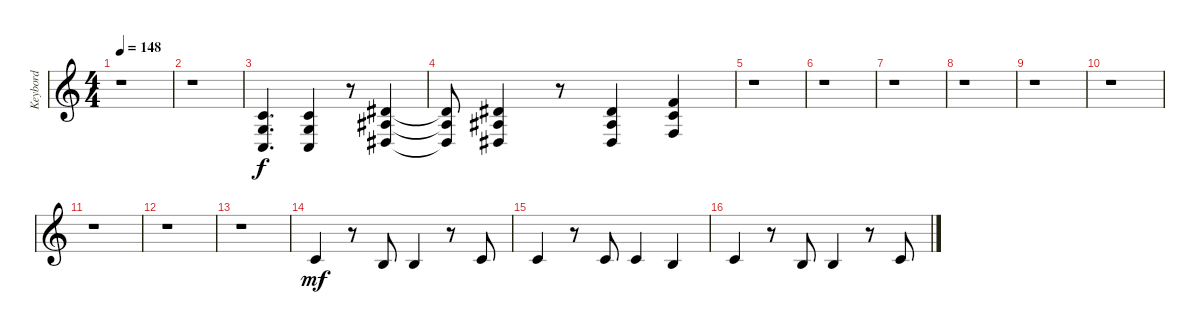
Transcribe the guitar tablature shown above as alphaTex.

\track ("Keybord" "Keybord") {instrument electricgrandpiano}
\staff {score}
\tuning (E4 B3 G3 D3 A2 E2) {hide}
\ts (4 4)
\tempo 148
\clef g2
\ks c
r.1{dy f} |
r.1 |
(5.3 5.4 3.5).4{d} (5.3 5.4 3.5).4 r.8 (8.3 8.4 6.5).4 |
(8.3{t} 8.4{t} 6.5{t}).8 (8.3 8.4 6.5).4 r.8 (8.3 8.4 6.5).4 (10.3 10.4 8.5).4 |
r.1 |
r.1 |
r.1 |
r.1 |
r.1 |
r.1 |
r.1 |
r.1 |
r.1 |
5.3.4{dy mf} r.8 4.3.8 4.3.4 r.8 5.3.8 |
5.3.4 r.8 5.3.8 5.3.4 4.3.4 |
5.3.4 r.8 4.3.8 4.3.4 r.8 5.3.8
